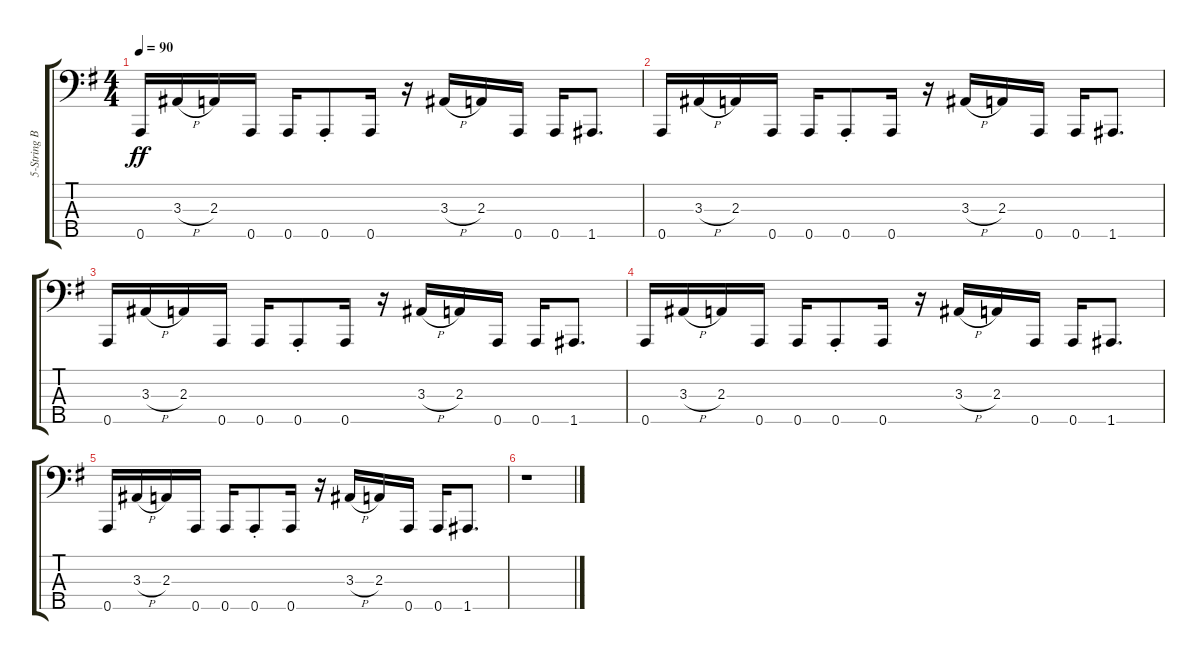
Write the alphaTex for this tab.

\track ("5-String Bass" "5-String B") {instrument electricbassfinger}
\staff {score tabs}
\tuning (F2 C2 G1 D1 A0) {hide}
\ts (4 4)
\tempo 90
\clef f4
\ks g
0.5.16{dy ff} 3.3{h}.16 2.3.16 0.5.16 0.5.16 0.5{st}.8 0.5.16 r.16 3.3{h}.16 2.3.16 0.5.16 0.5.16 1.5.8{d} |
0.5.16 3.3{h}.16 2.3.16 0.5.16 0.5.16 0.5{st}.8 0.5.16 r.16 3.3{h}.16 2.3.16 0.5.16 0.5.16 1.5.8{d} |
0.5.16 3.3{h}.16 2.3.16 0.5.16 0.5.16 0.5{st}.8 0.5.16 r.16 3.3{h}.16 2.3.16 0.5.16 0.5.16 1.5.8{d} |
0.5.16 3.3{h}.16 2.3.16 0.5.16 0.5.16 0.5{st}.8 0.5.16 r.16 3.3{h}.16 2.3.16 0.5.16 0.5.16 1.5.8{d} |
0.5.16 3.3{h}.16 2.3.16 0.5.16 0.5.16 0.5{st}.8 0.5.16 r.16 3.3{h}.16 2.3.16 0.5.16 0.5.16 1.5.8{d} |
r.1
